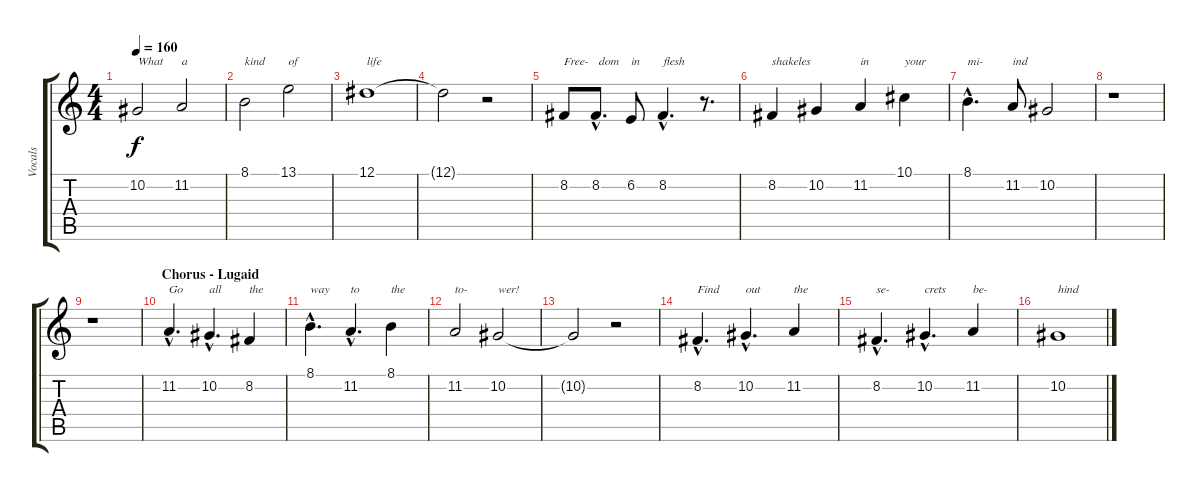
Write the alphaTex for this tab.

\track ("Vocals" "Vocals") {instrument choiraahs}
\staff {score tabs}
\tuning (Eb4 Bb3 Gb3 Db3 Ab2 Eb2) {hide}
\ts (4 4)
\tempo 160
\clef g2
\ks c
10.2.2{txt "What" dy f} 11.2.2{txt "a"} |
8.1.2{txt "kind"} 13.1.2{txt "of"} |
12.1.1{txt "life"} |
12.1{t}.2 r.2 |
8.2.8{txt "Free-"} 8.2{hac}.8{d txt " dom"} 6.2.8{txt "in"} 8.2{hac}.4{d txt "flesh"} r.8{d} |
8.2.4{txt "shakeles"} 10.2.4 11.2.4{txt "in"} 10.1.4{txt "your"} |
8.1{hac}.4{d txt "mi-"} 11.2.8{txt "ind"} 10.2.2 |
r.1 |
r.1 |
\section ("" "Chorus - Lugaid")
11.2{hac}.4{d txt "Go"} 10.2{hac}.4{d txt "all"} 8.2.4{txt "the"} |
8.1{hac}.4{d txt "way"} 11.2{hac}.4{d txt "to"} 8.1.4{txt "the"} |
11.2.2{txt "to-"} 10.2.2{txt "wer!"} |
10.2{t}.2 r.2 |
8.2{hac}.4{d txt "Find"} 10.2{hac}.4{d txt "out"} 11.2.4{txt "the"} |
8.2{hac}.4{d txt "se-"} 10.2{hac}.4{d txt "crets"} 11.2.4{txt "be-"} |
10.2.1{txt "hind"}
